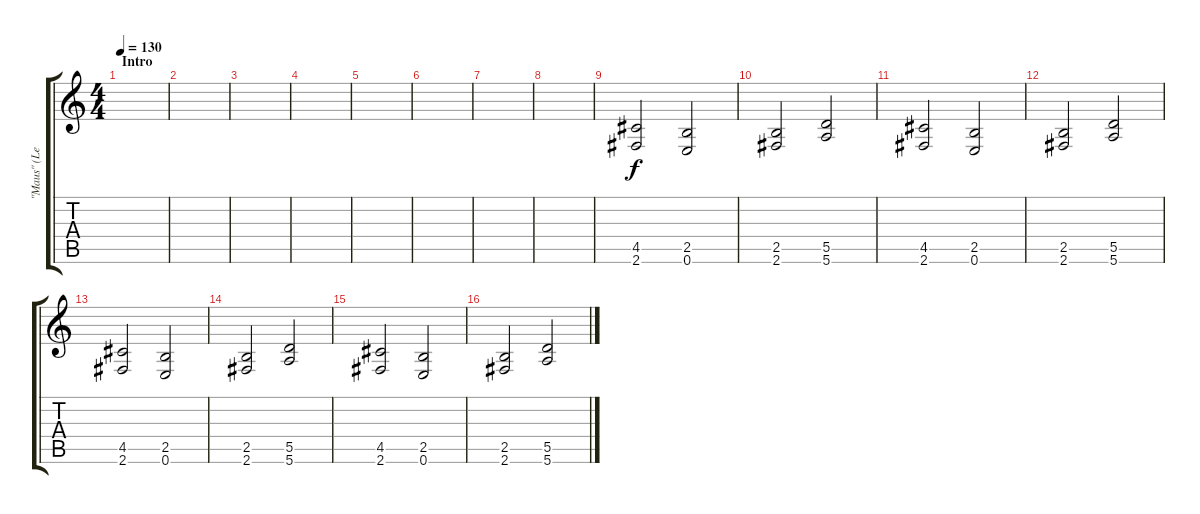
\track ("\"Maus\" (Lead Guitars)" "\"Maus\" (Le") {instrument distortionguitar}
\staff {score tabs}
\tuning (E4 B3 G3 D3 A2 E2) {hide}
\ts (4 4)
\section ("" "Intro")
\tempo 130
\clef g2
\ks c
|
|
|
|
|
|
|
|
(4.5 2.6).2 (2.5 0.6).2 |
(2.5 2.6).2 (5.5 5.6).2 |
(4.5 2.6).2 (2.5 0.6).2 |
(2.5 2.6).2 (5.5 5.6).2 |
(4.5 2.6).2 (2.5 0.6).2 |
(2.5 2.6).2 (5.5 5.6).2 |
(4.5 2.6).2 (2.5 0.6).2 |
(2.5 2.6).2 (5.5 5.6).2
